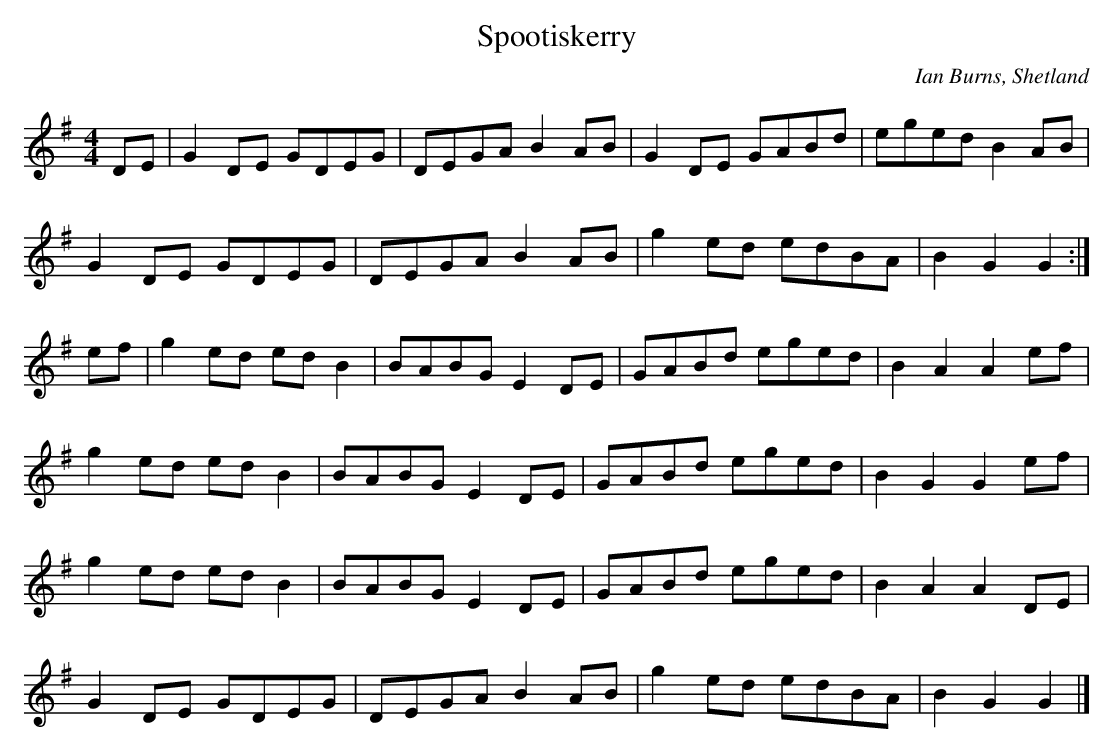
X:1
T:Spootiskerry
C:Ian Burns, Shetland
M:4/4
L:1/8
K:G
DE|G2 DE GDEG|DEGA B2 AB|G2 DE GABd|eged B2 AB|
G2 DE GDEG|DEGA B2 AB|g2 ed edBA|B2 G2 G2:|]
ef|g2 ed ed B2|BABG E2 DE|GABd eged|B2 A2 A2 ef|
g2 ed ed B2|BABG E2 DE|GABd eged|B2 G2 G2 ef|
g2 ed ed B2|BABG E2 DE|GABd eged|B2 A2 A2 DE|
G2 DE GDEG|DEGA B2 AB|g2 ed edBA|B2 G2 G2|]
